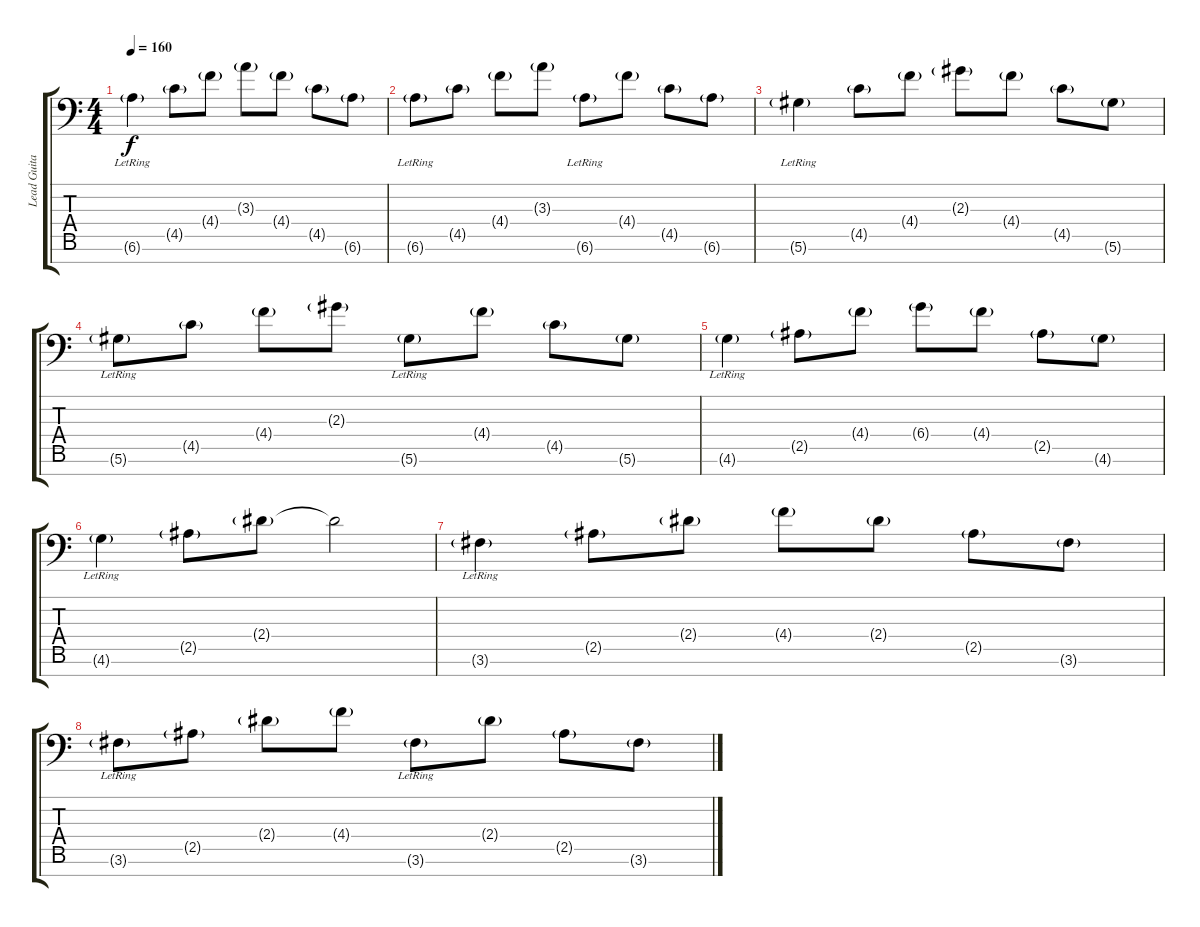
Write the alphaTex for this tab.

\track ("Lead Guitar" "Lead Guita") {instrument distortionguitar}
\staff {score tabs}
\tuning (Eb4 Bb3 Gb3 Db3 Ab2 Eb2 Bb1) {hide}
\ts (4 4)
\tempo 160
\clef f4
\ks c
6.6{g lr}.4{dy f} 4.5{g}.8 4.4{g}.8 3.3{g}.8 4.4{g}.8 4.5{g}.8 6.6{g}.8 |
6.6{g lr}.8 4.5{g}.8 4.4{g}.8 3.3{g}.8 6.6{g lr}.8 4.4{g}.8 4.5{g}.8 6.6{g}.8 |
5.6{g lr}.4 4.5{g}.8 4.4{g}.8 2.3{g}.8 4.4{g}.8 4.5{g}.8 5.6{g}.8 |
5.6{g lr}.8 4.5{g}.8 4.4{g}.8 2.3{g}.8 5.6{g lr}.8 4.4{g}.8 4.5{g}.8 5.6{g}.8 |
4.6{g lr}.4 2.5{g}.8 4.4{g}.8 6.4{g}.8 4.4{g}.8 2.5{g}.8 4.6{g}.8 |
4.6{g lr}.4 2.5{g}.8 2.4{g}.8 2.4{t}.2 |
3.6{g lr}.4 2.5{g}.8 2.4{g}.8 4.4{g}.8 2.4{g}.8 2.5{g}.8 3.6{g}.8 |
3.6{g lr}.8 2.5{g}.8 2.4{g}.8 4.4{g}.8 3.6{g lr}.8 2.4{g}.8 2.5{g}.8 3.6{g}.8
